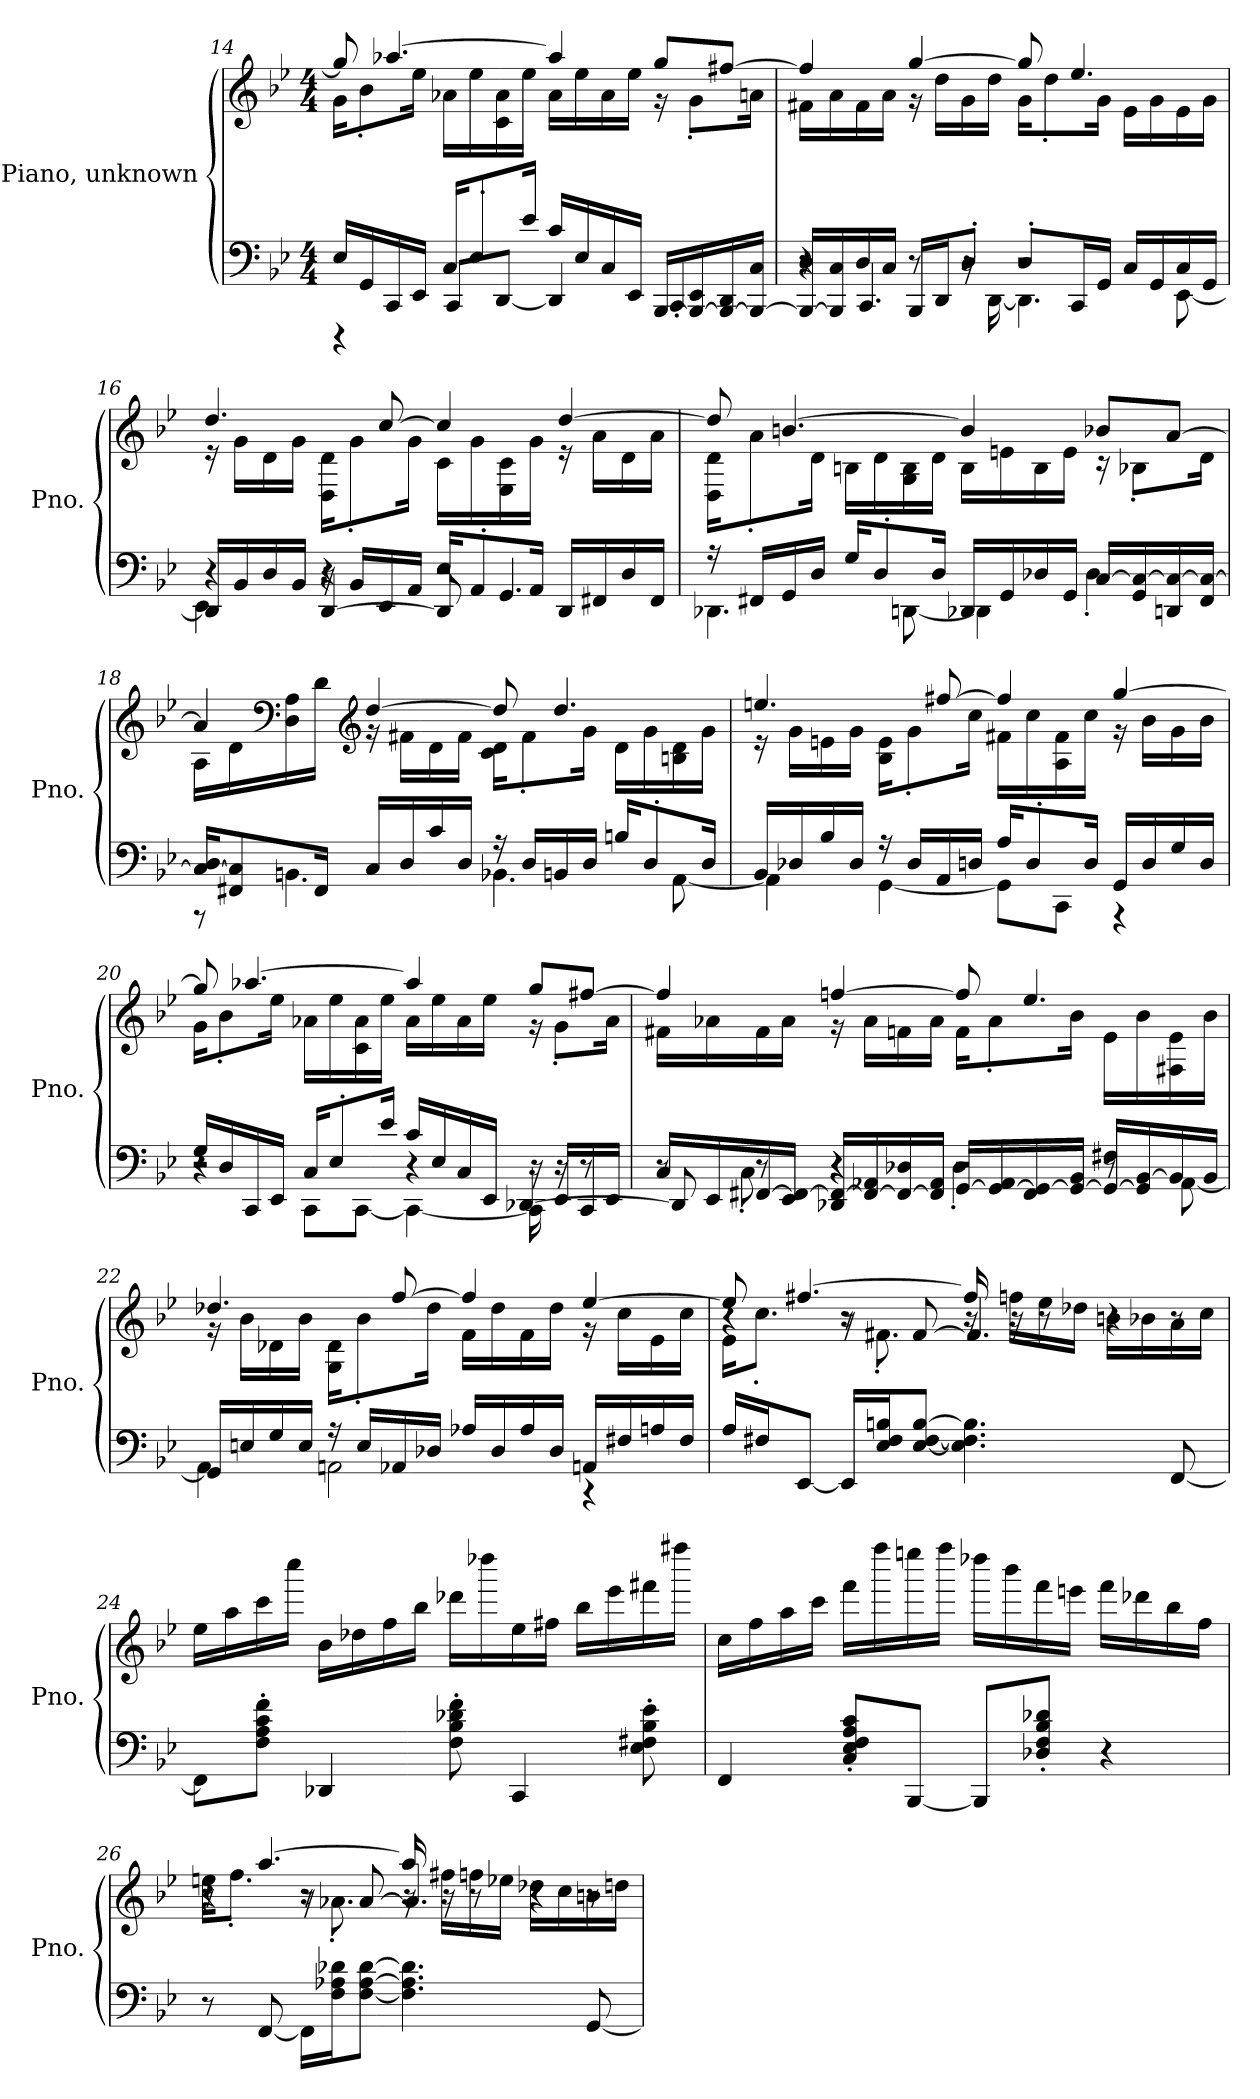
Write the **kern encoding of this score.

**kern	**kern
*part1	*part1
*staff2	*staff1
*I"Piano, unknown	*
*I'Pno.	*
*clefF4	*clefG2
*k[b-e-]	*k[b-e-]
*M4/4	*M4/4
=14	=14
*^	*^
16E-/LL	4r	8gg/]	16g\KL
16GG/	.	.	8b-'\
16CC/	.	[4.aa-X/	.
16EE-/JJ	.	.	16ee-\Jk
16C/KL	8CC/L	.	16a-X\LL
8E-'/	.	.	16ee-\
.	[8DD/J	.	16c\ 16a-\
16e-/Jk	.	.	16ee-\JJ
16c/LL	4DD/]	4aa-/]	16a-\LL
16E-/	.	.	16ee-\
16C/	.	.	16a-\
16EE-/JJ	.	.	16ee-\JJ
[16BBB-/LL	4CC'/	8gg/L	16r
16BBB-/_ 16EE-/	.	.	8g'\L
16BBB-/_ 16DD/	.	[8ff#X/J	.
16BBB-/_ 16C/JJ	.	.	16an\Jk
!!LO:PB:g=z	!!
=15	=15	=15	=15
*	*^	*	*
16BBB-/_ 16D/LL	4r	8r	4ff#/]	16f#X\LL
16BBB-/] 16C/	.	.	.	16a\
16D/	.	4.CC/	.	16f#\
16C/JJ	.	.	.	16a\JJ
16BBB-/LL	8r	.	[4gg/	16r
16DD/J	.	.	.	16dd\LL
8D'/J	16r	.	.	16g\
.	[16DD\	.	.	16dd\JJ
8D'/L	4.DD\]	2r	8gg/]	16g\KL
.	.	.	.	8dd'\
16CC/L	.	.	4.ee-/	.
16GG/JJ	.	.	.	16g\Jk
16C/LL	.	.	.	16e-\LL
16GG/	.	.	.	16g\
16C/	[8EE-\	.	.	16e-\
16GG/JJ	.	.	.	16g\JJ
=16	=16	=16	=16	=16
16DD/LL	4EE-\]	4r	4.dd/	16r
16BB-/	.	.	.	16g\LL
16D/	.	.	.	16d\
16BB-/JJ	.	.	.	16g\JJ
16r	4r	[4DD/	.	16D\ 16d\KL
16BB-/LL	.	.	.	8g'\
16EE-/	.	.	[8cc/	.
16AA/JJ	.	.	.	16g\Jk
16E-/KL	2r	8DD/]	4cc/]	16c\LL
8AA'/	.	.	.	16g\
.	.	4.GG/	.	16E-\ 16c\
16AA/Jk	.	.	.	16g\JJ
16DD/LL	.	.	[4dd/	16r
16FF#X/	.	.	.	16a\LL
16D/	.	.	.	16d\
16FF#/JJ	.	.	.	16a\JJ
*	*v	*v	*	*
!!LO:LB:g=z	!!
=17	=17	=17	=17
16r	4.DD-X\	8dd/]	16D\ 16d\KL
16FF#X/LL	.	.	8a'\
16GG/	.	[4.bn/	.
16D/JJ	.	.	16d\Jk
16G/KL	.	.	16Bn\LL
8D'/	.	.	16d\
.	[8DDn\	.	16G\ 16B\
16D/Jk	.	.	16d\JJ
16DD-X/LL	4DD\]	4b/]	16B\LL
16GG/	.	.	16en\
16D-X/	.	.	16B\
16GG/JJ	.	.	16e\JJ
[16C/LL	4D-'\	8b-X/L	16r
16GG/ 16C/_	.	.	8B-X'\L
16DDn/ 16C/_	.	[8a/J	.
16FF#/ 16C/_JJ	.	.	16d\Jk
!!LO:LB:g=z	!!
=18	=18	=18	=18
16C/_ 16D/KL	8r	4a/]	16A\LL
8FF#X/ 8C/]	.	.	16d\
*	*	*clefF4	*
.	4.BBn\	.	16D\ 16A\
16FF#/Jk	.	.	16d\JJ
*	*	*clefG2	*
16C/LL	.	[4dd/	16r
16D/	.	.	16f#X\LL
16c/	.	.	16d\
16D/JJ	.	.	16f#\JJ
16r	4.BB-X\	8dd/]	16c\ 16d\KL
16D/LL	.	.	8f#'\
16BBn/	.	4.dd/	.
16D/JJ	.	.	16g\Jk
16Bn/KL	.	.	16d\LL
8D'/	.	.	16g\
.	[8AA\	.	16Bn\ 16d\
16D/Jk	.	.	16g\JJ
!!LO:LB:g=z	!!
=19	=19	=19	=19
16BB-/LL	4AA\]	4.een/	16r
16D-X/	.	.	16g\LL
16B-/	.	.	16en\
16D-/JJ	.	.	16g\JJ
16r	[4GG\	.	16B-\ 16e\KL
16D-/LL	.	.	8g'\
16AA/	.	[8ff#X/	.
16Dn/JJ	.	.	16cc\Jk
16A/KL	8GG\L]	4ff#/]	16f#X\LL
8D'/	.	.	16cc\
.	8CC\J	.	16A\ 16f#\
16D/Jk	.	.	16cc\JJ
16GG/LL	4r	[4gg/	16r
16D/	.	.	16b-\LL
16G/	.	.	16g\
16D/JJ	.	.	16b-\JJ
=20	=20	=20	=20
*	*^	*	*
16G/LL	4r	2r	8gg/]	16g\KL
16D/	.	.	.	8b-'\
16CC/	.	.	[4.aa-X/	.
16EE-/JJ	.	.	.	16ee-\Jk
16C/KL	8CC\L	.	.	16a-X\LL
8E-'/	.	.	.	16ee-\
.	[8CC\J	.	.	16c\ 16a-\
16e-/Jk	.	.	.	16ee-\JJ
16c/LL	4CC\_	4r	4aa-/]	16a-\LL
16E-/	.	.	.	16ee-\
16C/	.	.	.	16a-\
16EE-/JJ	.	.	.	16ee-\JJ
16r	16CC\]	[4DD-X/	8gg/L	16r
16EE-/LL	16r	.	.	8g'\L
16CC/	8r	.	[8ff#X/J	.
16EE-/JJ	.	.	.	16a-\Jk
!!LO:LB:g=z	!!
=21	=21	=21	=21	=21
16C/LL	8r	8DD-/]	4ff#/]	16f#X\LL
16EE-/	.	.	.	16a-X\
[16FF#X/	8C'\	8r	.	16f#\
16EE-/ 16FF#/_JJ	.	.	.	16a-\JJ
16DD-X/ 16FF#/_LL	4r	4r	[4ffn/	16r
16FF#/_ 16AA-X/	.	.	.	16a-\LL
16FF#/_ 16D-X/	.	.	.	16fn\
16FF#/] 16AA-/JJ	.	.	.	16a-\JJ
[16GG/LL	4D-'\	2r	8ff/]	16f\KL
16GG/_ 16AA-/	.	.	.	8a-'\
16FF#/ 16GG/_	.	.	4.ee-/	.
16GG/_ 16BB-/JJ	.	.	.	16b-\Jk
16GG/_ 16F#X/LL	8r	.	.	16e-\LL
16GG/] [16BB-/	.	.	.	16b-\
16BB-/]	[8AA-\	.	.	16F#X\ 16e-\
16BB-/JJ	.	.	.	16b-\JJ
*	*v	*v	*	*
!!LO:LB:g=z	!!
=22	=22	=22	=22
16GG/LL	4AA-\]	4.dd-X/	16r
16En/	.	.	16b-\LL
16G/	.	.	16d-X\
16E/JJ	.	.	16b-\JJ
16r	2AAn\	.	16G\ 16d-\KL
16E/LL	.	.	8b-'\
16AA-X/	.	[8ff/	.
16D-X/JJ	.	.	16dd-\Jk
16A-X/LL	.	4ff/]	16f\LL
16D-/	.	.	16dd-\
16A-/	.	.	16f\
16D-/JJ	.	.	16dd-\JJ
16AAn/LL	4r	[4ee-/	16r
16F#X/	.	.	16cc\LL
16An/	.	.	16e-\
16F#/JJ	.	.	16cc\JJ
*v	*v	*	*
=23	=23	=23
*	*	*^
16A/LL	8ee-/]	16e-\KL	4r
16F#X/J	.	8.cc'\J	.
[8EE-/J	[4.ff#X/	.	.
16EE-/LL]	.	16r	8r
16E-/ 16F#/ 16Bn/J	.	8.f#X'\	.
[8E-/ [8F#/ [8B/J	.	.	[8f#/
4.E-\] 4.F#\] 4.B\]	16ff#/]	16r	4.f#/]
.	16r	16ffn\LL	.
.	8r	16ee-\	.
.	.	16dd-X\JJ	.
.	4r	16bn\LL	.
.	.	16b-X\	.
[8FF/	.	16a\	8r
.	.	16cc\JJ	.
*	*v	*v	*v
!!LO:PB:g=z
=24	=24
8FF\L]	16ee-\LL
.	16aa\
8F\' 8A\' 8c\' 8f\'J	16ccc\
.	16cccc\JJ
4DD-X/	16b-\LL
.	16dd-X\
.	16ff\
.	16bb-\JJ
8F\' 8B-\' 8d-X\' 8f\'	16ddd-X\LL
.	16dddd-X\
4CC/	16ee-\
.	16ff#X\JJ
.	16bb-\LL
.	16eee-\
8E-\' 8F#X\' 8B-\' 8e-\'	16fff#X\
.	16ffff#X\JJ
=25	=25
4FF/	16cc\LL
.	16ff\
.	16aa\
.	16ccc\JJ
8C/' 8E-/' 8F/' 8A/' 8c/'L	16fff\LL
.	16ffff\
[8BBB-/J	16eeeen\
.	16ffff\JJ
8BBB-/L]	16dddd-X\LL
.	16bbb-\
8D-X/' 8F/' 8B-/' 8d-X/'J	16fff\
.	16eeen\JJ
4r	16fff\LL
.	16ddd-X\
.	16bb-\
.	16ff\JJ
!!LO:LB:g=z
=26	=26
*	*^
*	*	*^
8r	8r	16een\KL	4r
.	.	8.ff'\J	.
[8FF/	[4.aa/	.	.
16FF\LL]	.	16r	8r
16F\ 16A-X\ 16d-X\J	.	8.a-X'\	.
[8F\ [8A-\ [8d-\J	.	.	[8a-/
4.F\] 4.A-\] 4.d-\]	16aa/]	16r	4.a-/]
.	16r	16ff#X\LL	.
.	8r	16ffn\	.
.	.	16ee-X\JJ	.
.	4r	16dd-X\LL	.
.	.	16cc\	.
[8GG/	.	16bn\	8r
.	.	16ddn\JJ	.
*	*v	*v	*v
=	=
*-	*-
